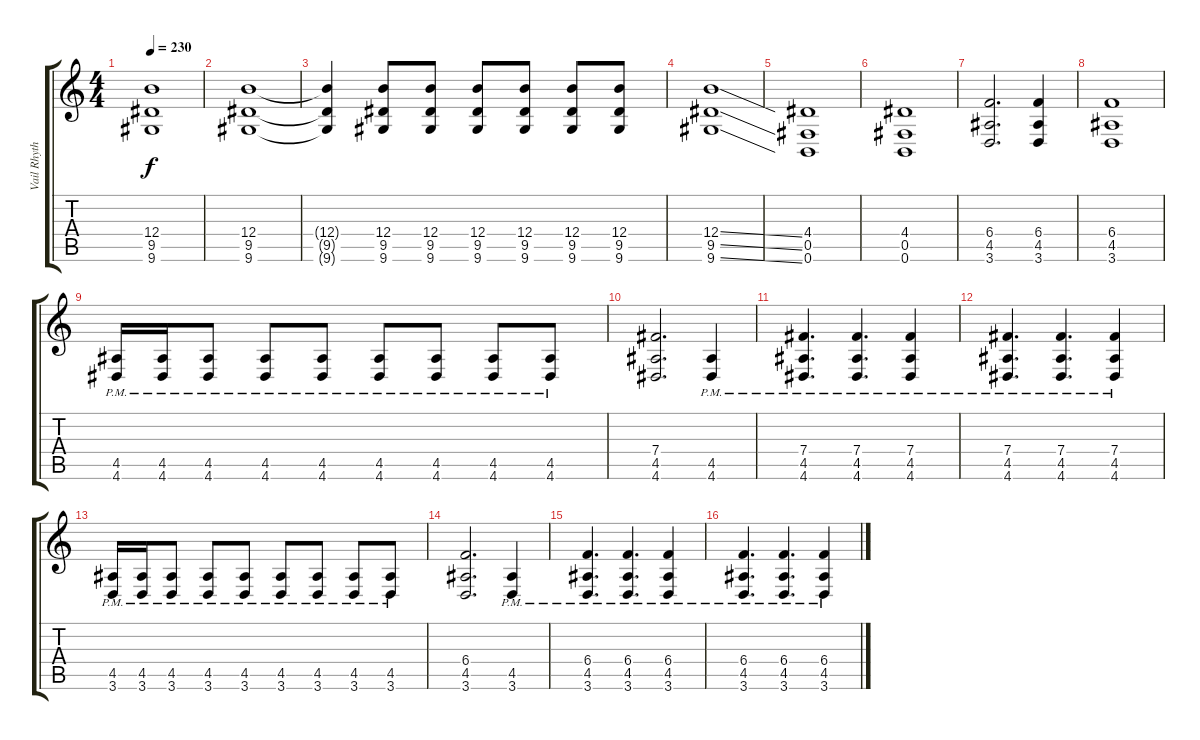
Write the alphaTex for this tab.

\track ("Vail Rhythm" "Vail Rhyth") {instrument overdrivenguitar}
\staff {score tabs}
\tuning (Db4 Ab3 E3 B2 Gb2 B1) {hide}
\ts (4 4)
\tempo 230
\clef g2
\ks c
(12.4 9.5 9.6).1{dy f} |
(12.4 9.5 9.6).1 |
(12.4{t} 9.5{t} 9.6{t}).4 (12.4 9.5 9.6).8 (12.4 9.5 9.6).8 (12.4 9.5 9.6).8 (12.4 9.5 9.6).8 (12.4 9.5 9.6).8 (12.4 9.5 9.6).8 |
(12.4{ss} 9.5{ss} 9.6{ss}).1 |
(4.4 0.5 0.6).1 |
(4.4 0.5 0.6).1 |
(6.4 4.5 3.6).2{d} (6.4 4.5 3.6).4 |
(6.4 4.5 3.6).1 |
(4.5{pm} 4.6{pm}).16 (4.5{pm} 4.6{pm}).16 (4.5{pm} 4.6{pm}).8 (4.5{pm} 4.6{pm}).8 (4.5{pm} 4.6{pm}).8 (4.5{pm} 4.6{pm}).8 (4.5{pm} 4.6{pm}).8 (4.5{pm} 4.6{pm}).8 (4.5{pm} 4.6{pm}).8 |
(7.4 4.5 4.6).2{d} (4.5{pm} 4.6{pm}).4 |
(7.4{pm} 4.5{pm} 4.6{pm}).4{d} (7.4{pm} 4.5{pm} 4.6{pm}).4{d} (7.4{pm} 4.5{pm} 4.6{pm}).4 |
(7.4{pm} 4.5{pm} 4.6{pm}).4{d} (7.4{pm} 4.5{pm} 4.6{pm}).4{d} (7.4{pm} 4.5{pm} 4.6{pm}).4 |
(4.5{pm} 3.6{pm}).16 (4.5{pm} 3.6{pm}).16 (4.5{pm} 3.6{pm}).8 (4.5{pm} 3.6{pm}).8 (4.5{pm} 3.6{pm}).8 (4.5{pm} 3.6{pm}).8 (4.5{pm} 3.6{pm}).8 (4.5{pm} 3.6{pm}).8 (4.5{pm} 3.6{pm}).8 |
(6.4 4.5 3.6).2{d} (4.5{pm} 3.6{pm}).4 |
(6.4{pm} 4.5{pm} 3.6{pm}).4{d} (6.4{pm} 4.5{pm} 3.6{pm}).4{d} (6.4{pm} 4.5{pm} 3.6{pm}).4 |
(6.4{pm} 4.5{pm} 3.6{pm}).4{d} (6.4{pm} 4.5{pm} 3.6{pm}).4{d} (6.4{pm} 4.5{pm} 3.6{pm}).4
